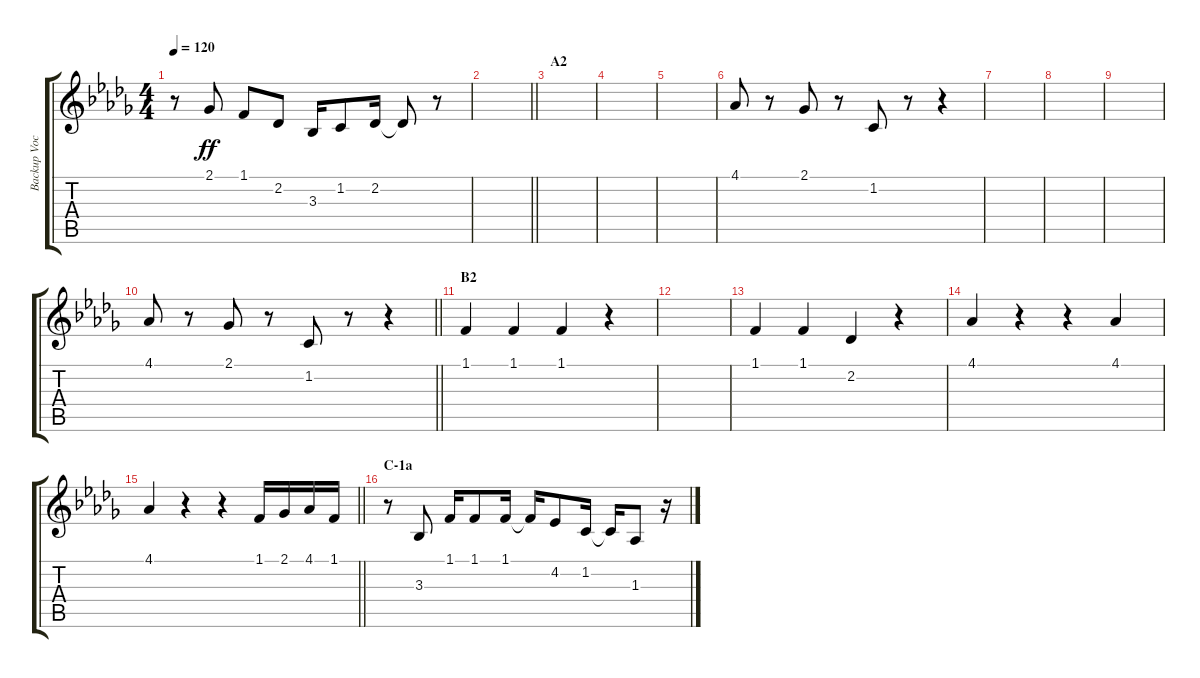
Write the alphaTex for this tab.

\track ("Backup Vocals" "Backup Voc") {instrument altosax}
\staff {score tabs}
\tuning (E4 B3 G3 D3 A2 E2) {hide}
\ts (4 4)
\tempo 120
\clef g2
\ks db
r.8{dy ff} 2.1.8 1.1.8 2.2.8 3.3.16 1.2.8 2.2.16 2.2{t}.8 r.8 |
\barLineRight lightlight
|
\section ("" "A2")
|
|
|
4.1.8 r.8 2.1.8 r.8 1.2.8 r.8 r.4 |
|
|
|
\barLineRight lightlight
4.1.8 r.8 2.1.8 r.8 1.2.8 r.8 r.4 |
\section ("" "B2")
1.1.4 1.1.4 1.1.4 r.4 |
|
1.1.4 1.1.4 2.2.4 r.4 |
4.1.4 r.4 r.4 4.1.4 |
\barLineRight lightlight
4.1.4 r.4 r.4 1.1.16 2.1.16 4.1.16 1.1.16 |
\section ("" "C-1a")
r.8 3.3.8 1.1.16 1.1.8 1.1.16 1.1{t}.16 4.2.8 1.2.16 1.2{t}.16 1.3.8 r.16
